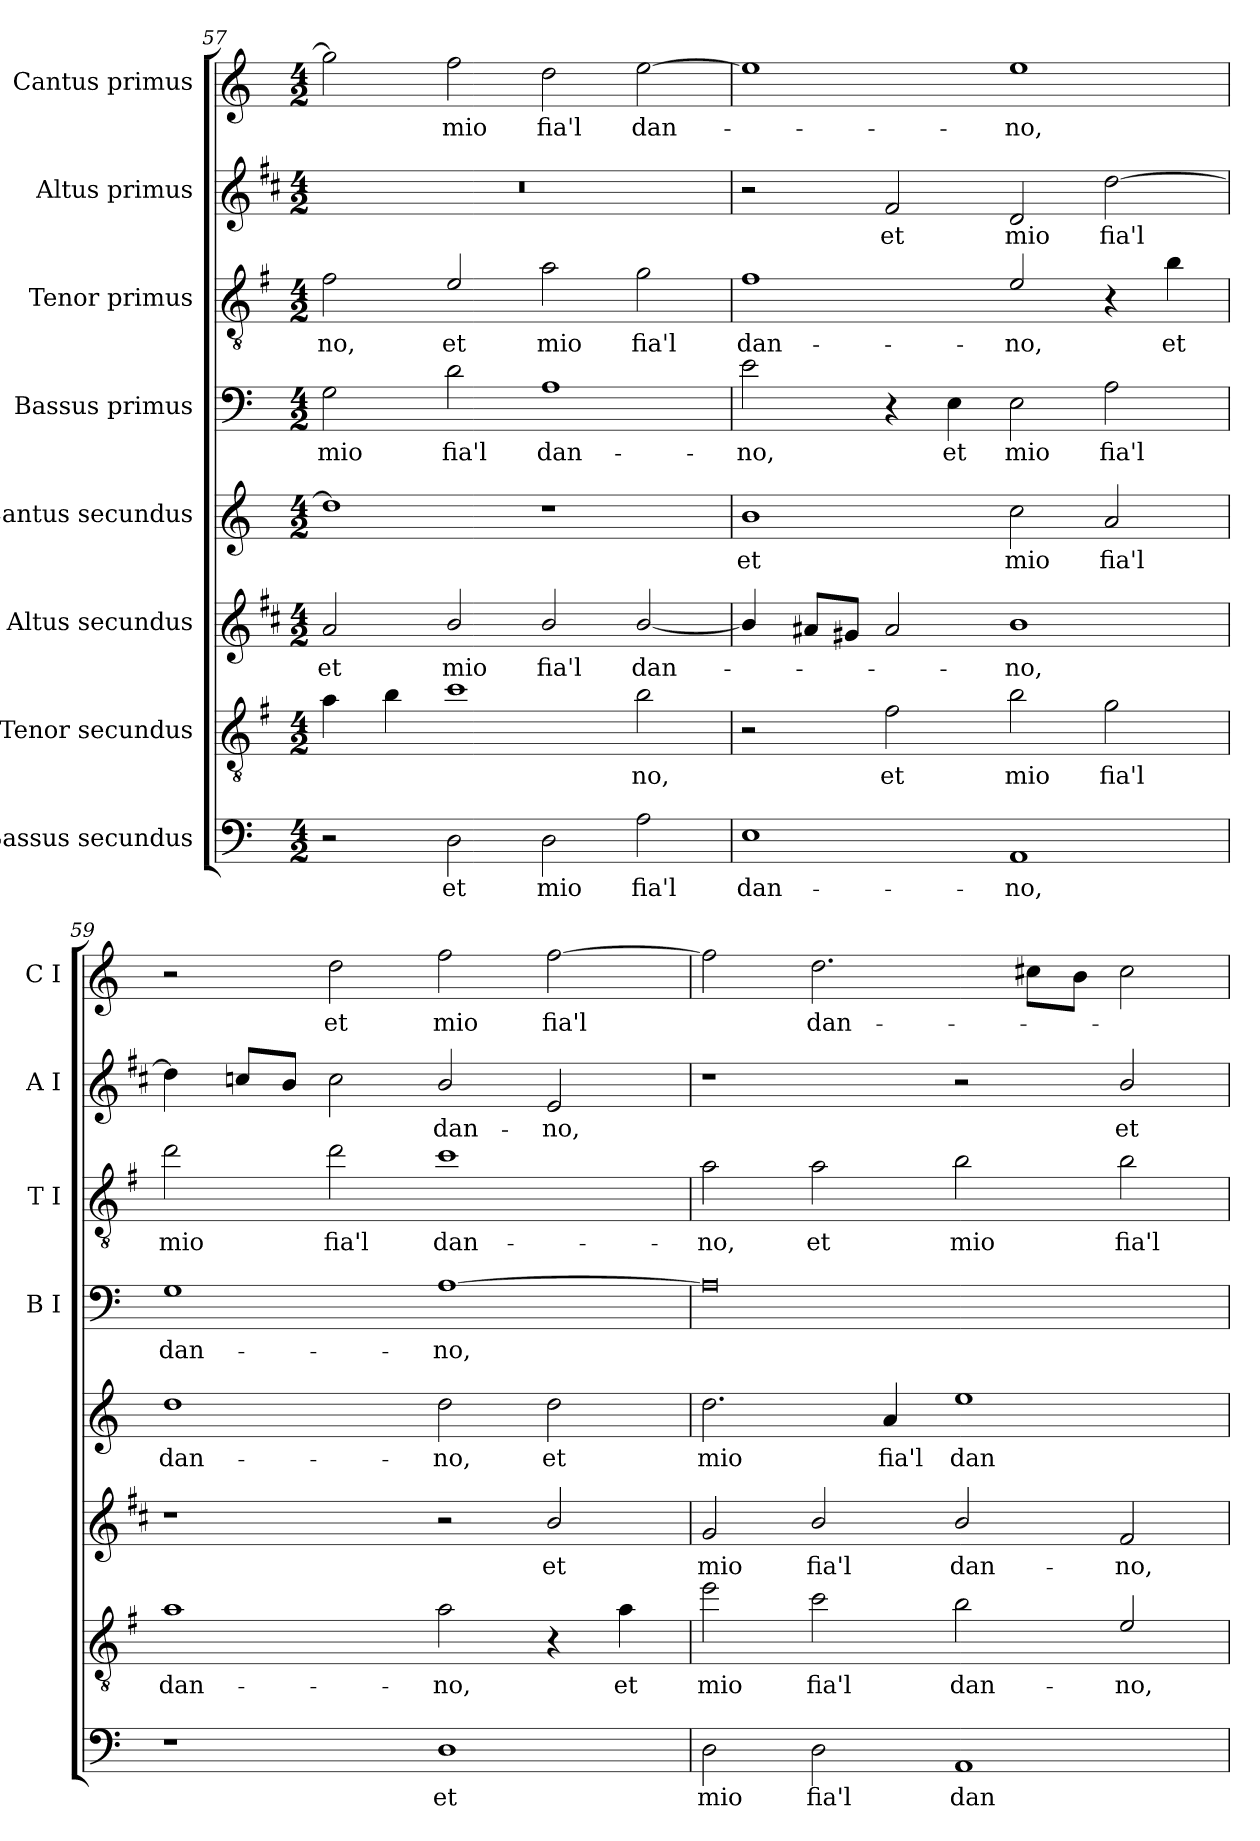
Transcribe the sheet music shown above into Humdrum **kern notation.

**kern	**text	**kern	**text	**kern	**text	**kern	**text	**kern	**text	**kern	**text	**kern	**text	**kern	**text
*part8	*part8	*part7	*part7	*part6	*part6	*part5	*part5	*part4	*part4	*part3	*part3	*part2	*part2	*part1	*part1
*staff8	*staff8	*staff7	*staff7	*staff6	*staff6	*staff5	*staff5	*staff4	*staff4	*staff3	*staff3	*staff2	*staff2	*staff1	*staff1
*I"Bassus secundus	*	*I"Tenor secundus	*	*I"Altus secundus	*	*I"Cantus secundus	*	*I"Bassus primus	*	*I"Tenor primus	*	*I"Altus primus	*	*I"Cantus primus	*
*	*	*	*	*	*	*	*	*I'B I	*	*I'T I	*	*I'A I	*	*I'C I	*
*clefF4	*	*clefGv2	*	*clefG2	*	*clefG2	*	*clefF4	*	*clefGv2	*	*clefG2	*	*clefG2	*
*	*	*ITrd4c7	*	*ITrd1c2	*	*	*	*	*	*ITrd4c7	*	*ITrd1c2	*	*	*
*k[]	*	*k[]	*	*k[]	*	*k[]	*	*k[]	*	*k[]	*	*k[]	*	*k[]	*
*C:	*	*C:	*	*C:	*	*C:	*	*C:	*	*C:	*	*C:	*	*C:	*
*M4/2	*	*M4/2	*	*M4/2	*	*M4/2	*	*M4/2	*	*M4/2	*	*M4/2	*	*M4/2	*
=57	=57	=57	=57	=57	=57	=57	=57	=57	=57	=57	=57	=57	=57	=57	=57
!	!	!	!	!	!LO:LY:b	!	!	!	!LO:LY:b	!	!LO:LY:b	!	!	!	!
2r	.	4d\	.	2g/	et	1dd]	.	2G\	mio	2B\	-no,	0r	.	2gg\]	.
.	.	4e\	.	.	.	.	.	.	.	.	.	.	.	.	.
!	!LO:LY:b	!	!	!	!LO:LY:b	!	!	!	!LO:LY:b	!	!LO:LY:b	!	!	!	!LO:LY:b
2D\	et	1f	.	2a/	mio	.	.	2d\	fia'l	2A/	et	.	.	2ff\	mio
!	!LO:LY:b	!	!	!	!LO:LY:b	!	!	!	!LO:LY:b	!	!LO:LY:b	!	!	!	!LO:LY:b
2D\	mio	.	.	2a/	fia'l	1r	.	1A	dan-	2d\	mio	.	.	2dd\	fia'l
!	!LO:LY:b	!	!LO:LY:b	!	!LO:LY:b	!	!	!	!	!	!LO:LY:b	!	!	!	!LO:LY:b
2A\	fia'l	2e\	-no,	[2a/	dan-	.	.	.	.	2c\	fia'l	.	.	[2ee\	dan-
=58	=58	=58	=58	=58	=58	=58	=58	=58	=58	=58	=58	=58	=58	=58	=58
!	!LO:LY:b	!	!	!	!	!	!LO:LY:b	!	!LO:LY:b	!	!LO:LY:b	!	!	!	!
1E	dan-	2r	.	4a/]	.	1b	et	2e\	-no,	1B	dan-	2r	.	1ee]	.
.	.	.	.	8g#X/L	.	.	.	.	.	.	.	.	.	.	.
.	.	.	.	8f#X/J	.	.	.	.	.	.	.	.	.	.	.
!	!	!	!LO:LY:b	!	!	!	!	!	!	!	!	!	!LO:LY:b	!	!
.	.	2B\	et	2g#/	.	.	.	4r	.	.	.	2e/	et	.	.
!	!	!	!	!	!	!	!	!	!LO:LY:b	!	!	!	!	!	!
.	.	.	.	.	.	.	.	4E\	et	.	.	.	.	.	.
!	!LO:LY:b	!	!LO:LY:b	!	!LO:LY:b	!	!LO:LY:b	!	!LO:LY:b	!	!LO:LY:b	!	!LO:LY:b	!	!LO:LY:b
1AA	-no,	2e\	mio	1a	-no,	2cc\	mio	2E\	mio	2A/	-no,	2c/	mio	1ee	-no,
!	!	!	!LO:LY:b	!	!	!	!LO:LY:b	!	!LO:LY:b	!	!	!	!LO:LY:b	!	!
.	.	2c\	fia'l	.	.	2a/	fia'l	2A\	fia'l	4r	.	[2cc\	fia'l	.	.
!	!	!	!	!	!	!	!	!	!	!	!LO:LY:b	!	!	!	!
.	.	.	.	.	.	.	.	.	.	4e\	et	.	.	.	.
=59	=59	=59	=59	=59	=59	=59	=59	=59	=59	=59	=59	=59	=59	=59	=59
!	!	!	!LO:LY:b	!	!	!	!LO:LY:b	!	!LO:LY:b	!	!LO:LY:b	!	!	!	!
1r	.	1d	dan-	1r	.	1dd	dan-	1G	dan-	2g\	mio	4cc\]	.	2r	.
.	.	.	.	.	.	.	.	.	.	.	.	8b-X/L	.	.	.
.	.	.	.	.	.	.	.	.	.	.	.	8a/J	.	.	.
!	!	!	!	!	!	!	!	!	!	!	!LO:LY:b	!	!	!	!LO:LY:b
.	.	.	.	.	.	.	.	.	.	2g\	fia'l	2b-\	.	2dd\	et
!	!LO:LY:b	!	!LO:LY:b	!	!	!	!LO:LY:b	!	!LO:LY:b	!	!LO:LY:b	!	!LO:LY:b	!	!LO:LY:b
1D	et	2d\	-no,	2r	.	2dd\	-no,	[1A	-no,	1f	dan-	2a/	dan-	2ff\	mio
!	!	!	!	!	!LO:LY:b	!	!LO:LY:b	!	!	!	!	!	!LO:LY:b	!	!LO:LY:b
.	.	4r	.	2a/	et	2dd\	et	.	.	.	.	2d/	-no,	[2ff\	fia'l
!	!	!	!LO:LY:b	!	!	!	!	!	!	!	!	!	!	!	!
.	.	4d\	et	.	.	.	.	.	.	.	.	.	.	.	.
!!LO:LB:g=z
=60	=60	=60	=60	=60	=60	=60	=60	=60	=60	=60	=60	=60	=60	=60	=60
!	!LO:LY:b	!	!LO:LY:b	!	!LO:LY:b	!	!LO:LY:b	!	!	!	!LO:LY:b	!	!	!	!
2D\	mio	2a\	mio	2f/	mio	2.dd\	mio	0A]	.	2d\	-no,	1r	.	2ff\]	.
!	!LO:LY:b	!	!LO:LY:b	!	!LO:LY:b	!	!	!	!	!	!LO:LY:b	!	!	!	!LO:LY:b
2D\	fia'l	2f\	fia'l	2a/	fia'l	.	.	.	.	2d\	et	.	.	2.dd\	dan-
!	!	!	!	!	!	!	!LO:LY:b	!	!	!	!	!	!	!	!
.	.	.	.	.	.	4a/	fia'l	.	.	.	.	.	.	.	.
!	!LO:LY:b	!	!LO:LY:b	!	!LO:LY:b	!	!LO:LY:b	!	!	!	!LO:LY:b	!	!	!	!
1AA	dan-	2e\	dan-	2a/	dan-	1ee	dan-	.	.	2e\	mio	2r	.	.	.
.	.	.	.	.	.	.	.	.	.	.	.	.	.	8cc#X\L	.
.	.	.	.	.	.	.	.	.	.	.	.	.	.	8b\J	.
!	!	!	!LO:LY:b	!	!LO:LY:b	!	!	!	!	!	!LO:LY:b	!	!LO:LY:b	!	!
.	.	2A/	-no,	2e/	-no,	.	.	.	.	2e\	fia'l	2a/	et	2cc#\	.
=	=	=	=	=	=	=	=	=	=	=	=	=	=	=	=
*-	*-	*-	*-	*-	*-	*-	*-	*-	*-	*-	*-	*-	*-	*-	*-
